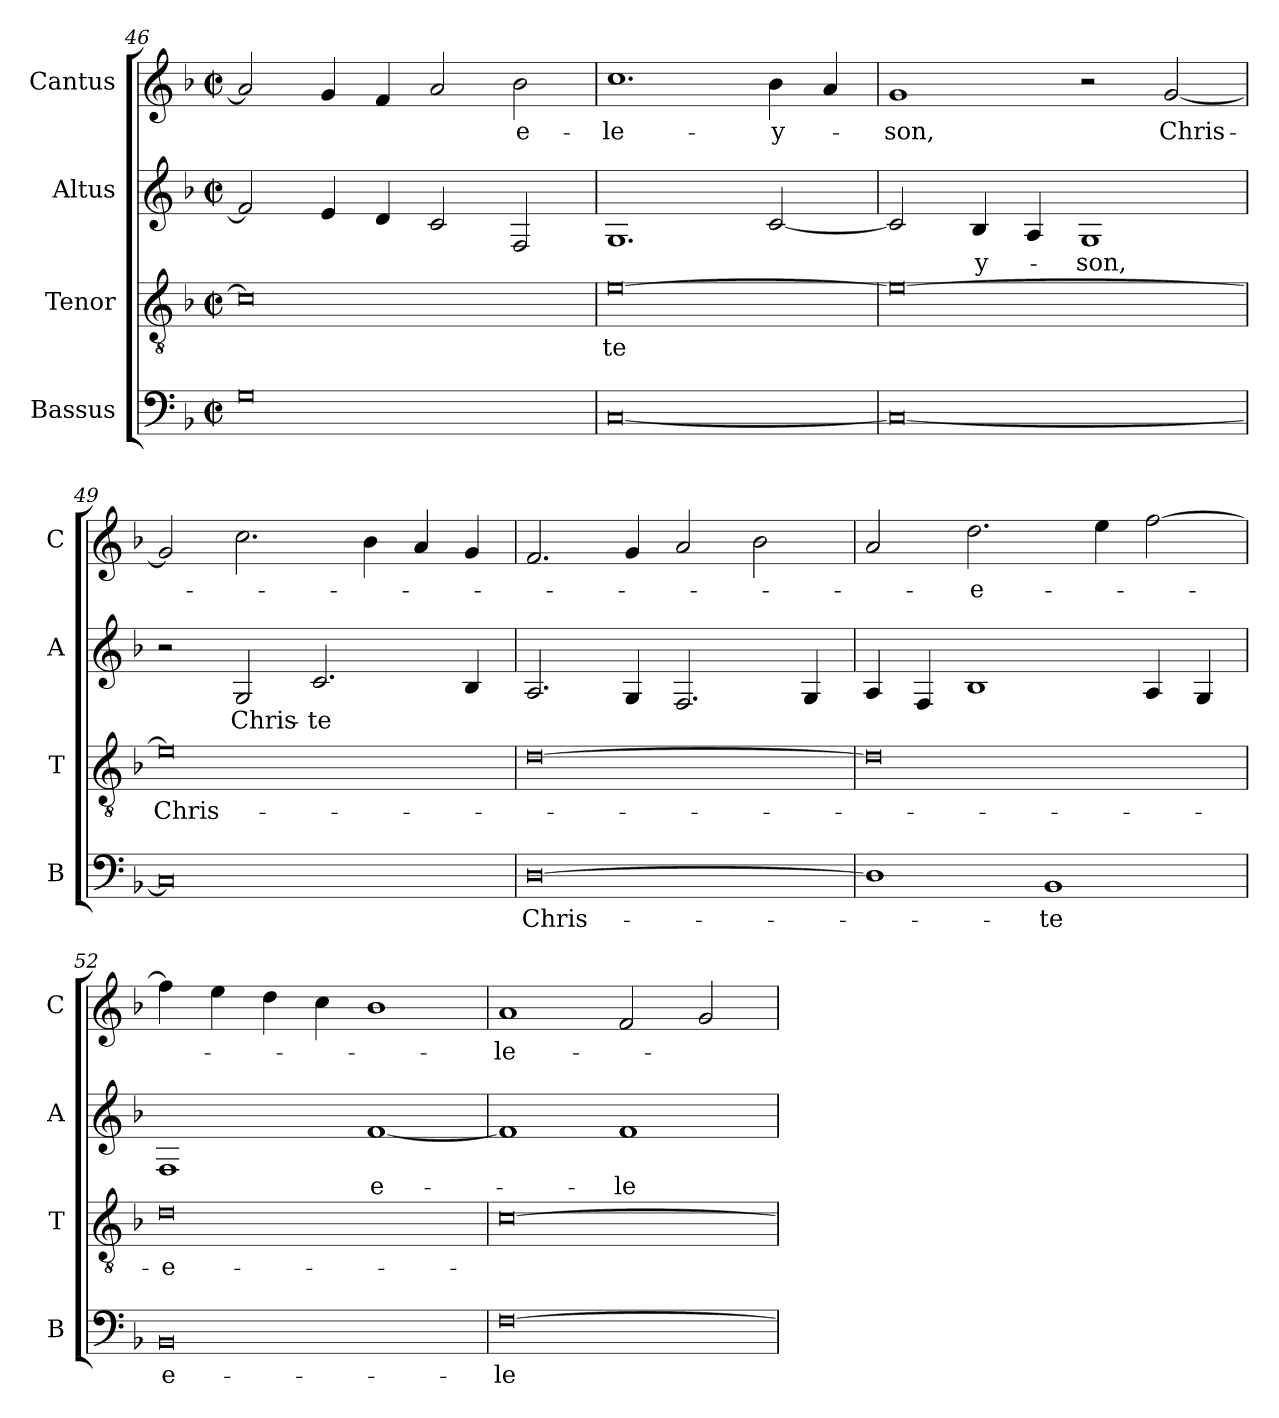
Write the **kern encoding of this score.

**kern	**text	**kern	**text	**kern	**text	**kern	**text
*part4	*part4	*part3	*part3	*part2	*part2	*part1	*part1
*staff4	*staff4	*staff3	*staff3	*staff2	*staff2	*staff1	*staff1
*I"Bassus	*	*I"Tenor	*	*I"Altus	*	*I"Cantus	*
*I'B	*	*I'T	*	*I'A	*	*I'C	*
*clefF4	*	*clefGv2	*	*clefG2	*	*clefG2	*
*k[b-]	*	*k[b-]	*	*k[b-]	*	*k[b-]	*
*F:	*	*F:	*	*F:	*	*F:	*
*M2/2	*	*M2/2	*	*M2/2	*	*M2/2	*
*met(c|)	*	*met(c|)	*	*met(c|)	*	*met(c|)	*
=46	=46	=46	=46	=46	=46	=46	=46
0G	.	0c]	.	2f/]	.	2a/]	.
.	.	.	.	4e/	.	4g/	.
.	.	.	.	4d/	.	4f/	.
.	.	.	.	2c/	.	2a/	.
!	!	!	!	!	!	!	!LO:LY:b
.	.	.	.	2F/	.	2b-\	-e-
=47	=47	=47	=47	=47	=47	=47	=47
!	!	!	!LO:LY:b	!	!	!	!
!	!	!	!	!	!	!	!LO:LY:b
[0C	.	[0e	-te	1.G	.	1.cc	-le-
!	!	!	!	!	!	!	!LO:LY:b
.	.	.	.	[2c/	.	4b-\	-y-
.	.	.	.	.	.	4a/	.
=48	=48	=48	=48	=48	=48	=48	=48
!	!	!	!	!	!	!	!LO:LY:b
0C_	.	0e_	.	2c/]	.	1g	-son,
!	!	!	!	!	!LO:LY:b	!	!
.	.	.	.	4B-/	-y-	.	.
.	.	.	.	4A/	.	.	.
!	!	!	!	!	!LO:LY:b	!	!
.	.	.	.	1G	-son,	2r	.
!	!	!	!	!	!	!	!LO:LY:b
.	.	.	.	.	.	[2g/	Chris-
=49	=49	=49	=49	=49	=49	=49	=49
!	!	!	!LO:LY:b	!	!	!	!
0C]	.	0e]	Chris-	2r	.	2g/]	.
!	!	!	!	!	!LO:LY:b	!	!
.	.	.	.	2G/	Chris-	2.cc\	.
!	!	!	!	!	!LO:LY:b	!	!
.	.	.	.	2.c/	-te	.	.
.	.	.	.	.	.	4b-\	.
.	.	.	.	.	.	4a/	.
.	.	.	.	4B-/	.	4g/	.
!!LO:PB:g=z
=50	=50	=50	=50	=50	=50	=50	=50
!	!LO:LY:b	!	!	!	!	!	!
[0D	Chris-	[0d	.	2.A/	.	2.f/	.
.	.	.	.	4G/	.	4g/	.
.	.	.	.	2.F/	.	2a/	.
.	.	.	.	.	.	2b-\	.
.	.	.	.	4G/	.	.	.
=51	=51	=51	=51	=51	=51	=51	=51
1D]	.	0d]	.	4A/	.	2a/	.
.	.	.	.	4F/	.	.	.
!	!	!	!	!	!	!	!LO:LY:b
.	.	.	.	1B-	.	2.dd\	-e-
!	!LO:LY:b	!	!	!	!	!	!
1BB-	-te	.	.	.	.	.	.
.	.	.	.	.	.	4ee\	.
.	.	.	.	4A/	.	[2ff\	.
.	.	.	.	4G/	.	.	.
=52	=52	=52	=52	=52	=52	=52	=52
!	!LO:LY:b	!	!	!	!	!	!
!	!	!	!LO:LY:b	!	!	!	!
0BB-	e-	0d	-e-	1F	.	4ff\]	.
.	.	.	.	.	.	4ee\	.
.	.	.	.	.	.	4dd\	.
.	.	.	.	.	.	4cc\	.
!	!	!	!	!	!LO:LY:b	!	!
.	.	.	.	[1f	e-	1b-	.
=53	=53	=53	=53	=53	=53	=53	=53
!	!LO:LY:b	!	!	!	!	!	!
!	!	!	!	!	!	!	!LO:LY:b
[0F	-le-	[0c	.	1f]	.	1a	-le-
!	!	!	!	!	!LO:LY:b	!	!
.	.	.	.	1f	-le-	2f/	.
.	.	.	.	.	.	2g/	.
=	=	=	=	=	=	=	=
*-	*-	*-	*-	*-	*-	*-	*-
